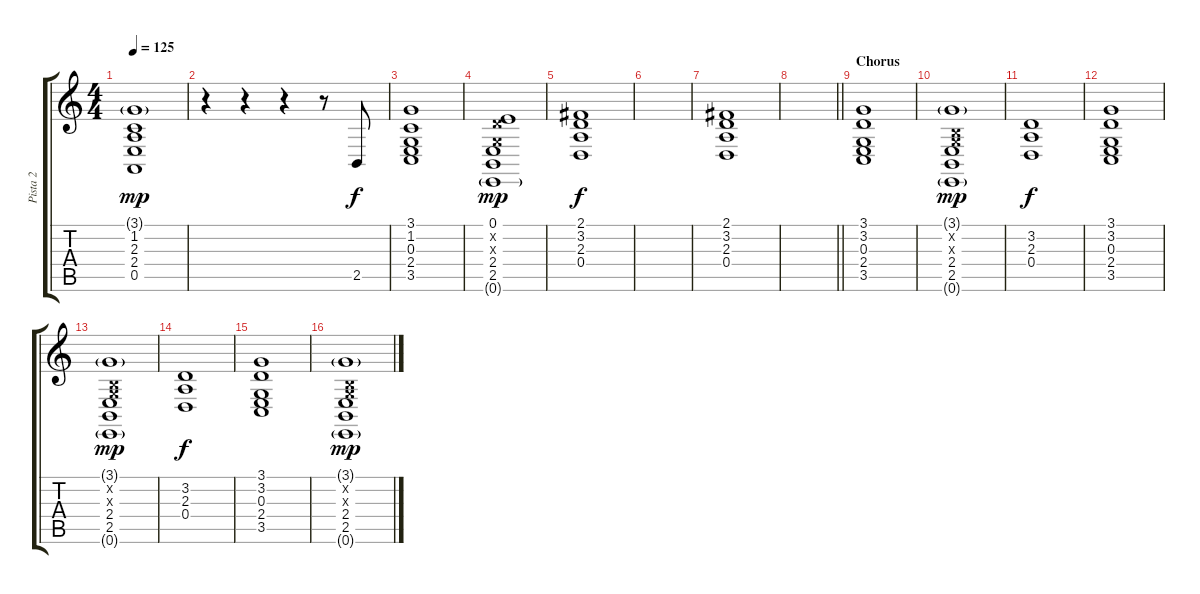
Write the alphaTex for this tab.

\track ("Pista 2" "Pista 2") {instrument acousticgrandpiano}
\staff {score tabs}
\tuning (E4 B3 G3 D3 A2 E2) {hide}
\ts (4 4)
\tempo 125
\clef g2
\ks c
(3.1{g} 1.2 2.3 2.4 0.5).1{dy mp} |
r.4 r.4 r.4 r.8 2.5.8{dy f} |
(3.1 1.2 0.3 2.4 3.5).1 |
(0.1 3.2{x} 0.3{x} 2.4 2.5 0.6{g}).1{dy mp} |
(2.1 3.2 2.3 0.4).1{dy f} |
|
(2.1 3.2 2.3 0.4).1 |
\barLineRight lightlight
|
\section ("" "Chorus")
(3.1 3.2 0.3 2.4 3.5).1 |
(3.1{g} 0.2{x} 0.3{x} 2.4 2.5 0.6{g}).1{dy mp} |
(3.2 2.3 0.4).1{dy f} |
(3.1 3.2 0.3 2.4 3.5).1 |
(3.1{g} 0.2{x} 0.3{x} 2.4 2.5 0.6{g}).1{dy mp} |
(3.2 2.3 0.4).1{dy f} |
(3.1 3.2 0.3 2.4 3.5).1 |
(3.1{g} 0.2{x} 0.3{x} 2.4 2.5 0.6{g}).1{dy mp}
